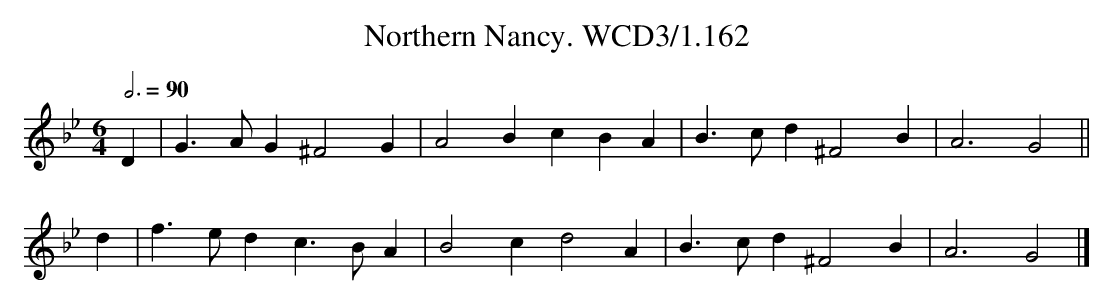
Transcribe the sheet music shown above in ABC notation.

X:1
T:Northern Nancy. WCD3/1.162
M:6/4
L:1/4
Q:3/4=90
K:Gm
D|G3/A/G ^F2G|A2B cBA|B3/c/d ^F2B|A3 G2||
d|f3/e/d c3/B/A|B2c d2A|B3/c/d ^F2B|A3 G2|]
